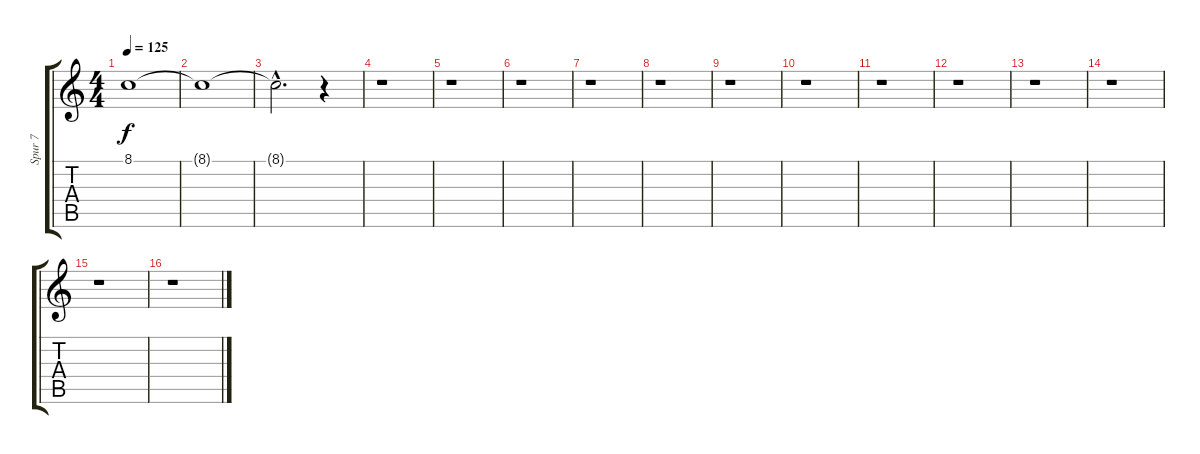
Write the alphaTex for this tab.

\track ("Spur 7" "Spur 7") {instrument trumpet}
\staff {score tabs}
\tuning (E4 B3 G3 D3 A2 E2) {hide}
\ts (4 4)
\tempo 125
\clef g2
\ks c
8.1{t}.1{dy f} |
8.1{t}.1 |
8.1{hac t}.2{d} r.4 |
r.1 |
r.1 |
r.1 |
r.1 |
r.1 |
r.1 |
r.1 |
r.1 |
r.1 |
r.1 |
r.1 |
r.1 |
r.1
